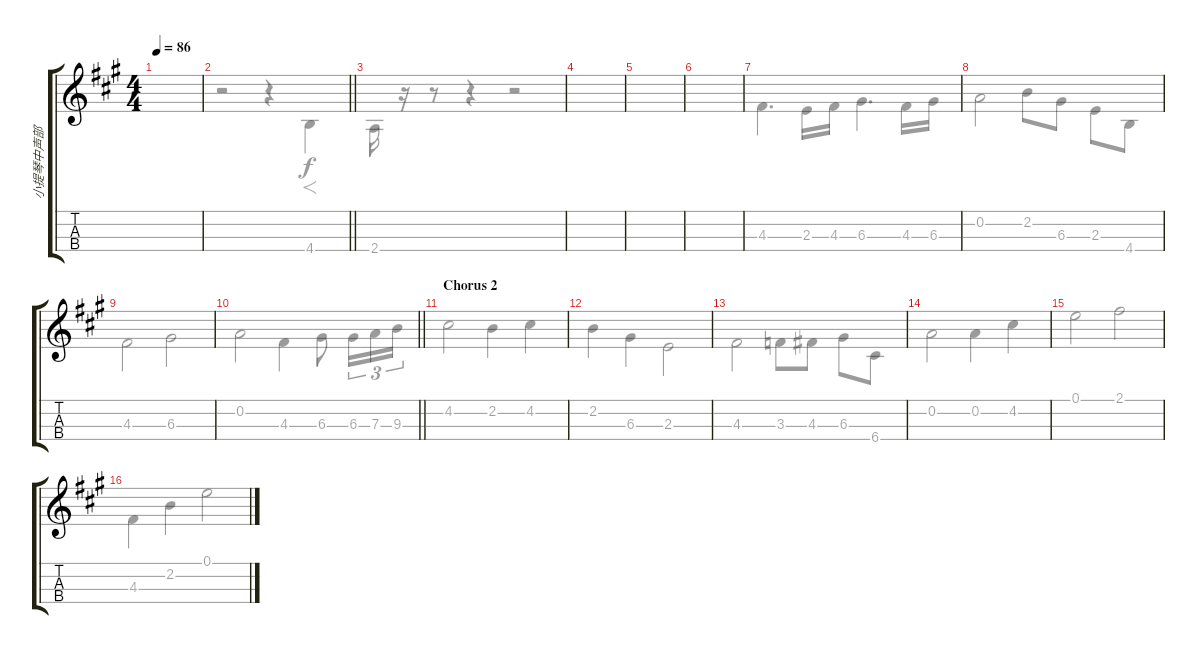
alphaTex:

\track ("小提琴中声部" "小提琴中声部") {instrument violin}
\staff {score tabs}
\tuning (E5 A4 D4 G3) {hide}
\voice
\ts (4 4)
\tempo 86
\clef g2
\ks a
|
\barLineRight lightlight
|
|
|
|
|
|
|
|
\barLineRight lightlight
|
\section ("" "Chorus 2")
|
|
|
|
|
\voice
\clef g2
\ks a
|
\barLineRight lightlight
r.2 r.4 4.4.4{f dy f} |
2.4.16 r.16 r.8 r.4 r.2 |
|
|
|
4.3.4{d} 2.3.16 4.3.16 6.3.4{d} 4.3.16 6.3.16 |
0.2.2 2.2.8 6.3.8 2.3.8 4.4.8 |
4.3.2 6.3.2 |
\barLineRight lightlight
0.2.2 4.3.4 6.3.8 6.3.16{tu (3 2)} 7.3.16{tu (3 2)} 9.3.16{tu (3 2)} |
4.2.2 2.2.4 4.2.4 |
2.2.4 6.3.4 2.3.2 |
4.3.2 3.3.8 4.3.8 6.3.8 6.4.8 |
0.2.2 0.2.4 4.2.4 |
0.1.2 2.1.2 |
4.3.4 2.2.4 0.1.2
